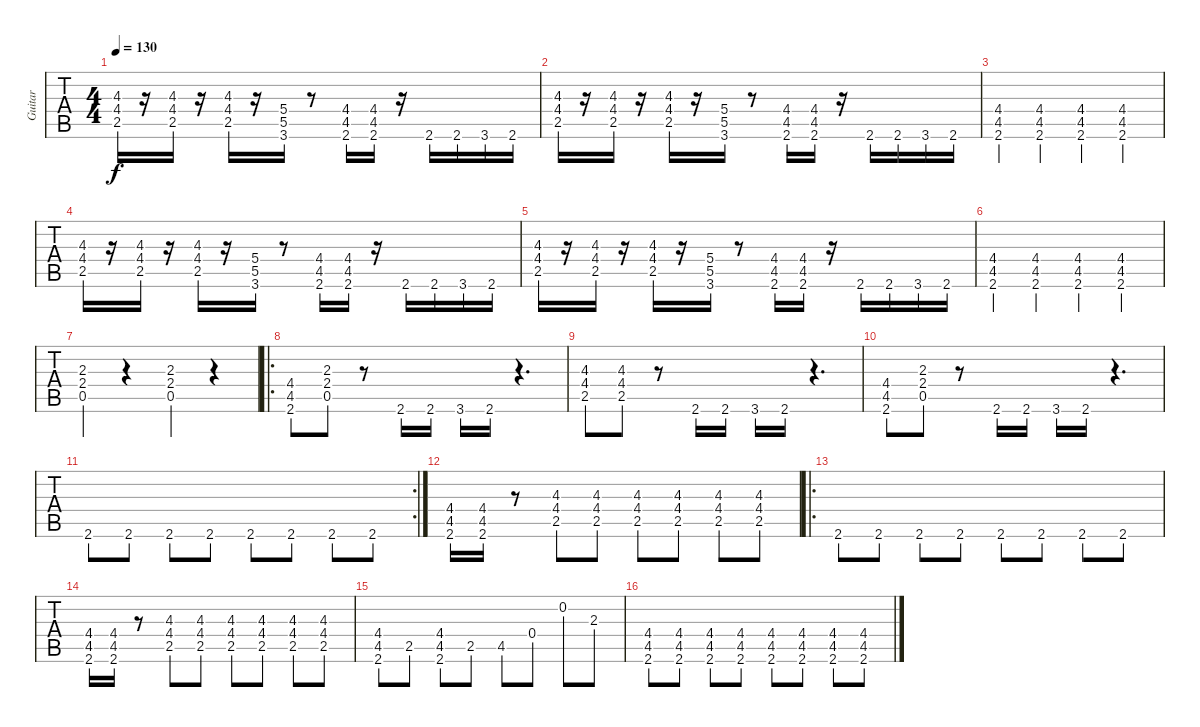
\track ("Guitar" "Guitar") {instrument overdrivenguitar}
\staff {tabs}
\tuning (D4 A3 F3 C3 G2 D2) {hide}
\ts (4 4)
\tempo 130
\clef g2
\ks c
(4.3 4.4 2.5).16{dy f} r.16 (4.3 4.4 2.5).16 r.16 (4.3 4.4 2.5).16 r.16 (5.4 5.5 3.6).16 r.8 (4.4 4.5 2.6).16 (4.4 4.5 2.6).16 r.16 2.6.16 2.6.16 3.6.16 2.6.16 |
(4.3 4.4 2.5).16 r.16 (4.3 4.4 2.5).16 r.16 (4.3 4.4 2.5).16 r.16 (5.4 5.5 3.6).16 r.8 (4.4 4.5 2.6).16 (4.4 4.5 2.6).16 r.16 2.6.16 2.6.16 3.6.16 2.6.16 |
(4.4 4.5 2.6).4 (4.4 4.5 2.6).4 (4.4 4.5 2.6).4 (4.4 4.5 2.6).4 |
(4.3 4.4 2.5).16 r.16 (4.3 4.4 2.5).16 r.16 (4.3 4.4 2.5).16 r.16 (5.4 5.5 3.6).16 r.8 (4.4 4.5 2.6).16 (4.4 4.5 2.6).16 r.16 2.6.16 2.6.16 3.6.16 2.6.16 |
(4.3 4.4 2.5).16 r.16 (4.3 4.4 2.5).16 r.16 (4.3 4.4 2.5).16 r.16 (5.4 5.5 3.6).16 r.8 (4.4 4.5 2.6).16 (4.4 4.5 2.6).16 r.16 2.6.16 2.6.16 3.6.16 2.6.16 |
(4.4 4.5 2.6).4 (4.4 4.5 2.6).4 (4.4 4.5 2.6).4 (4.4 4.5 2.6).4 |
(2.3 2.4 0.5).4 r.4 (2.3 2.4 0.5).4 r.4 |
\ro
(4.4 4.5 2.6).8 (2.3 2.4 0.5).8 r.8 2.6.16 2.6.16 3.6.16 2.6.16 r.4{d} |
(4.3 4.4 2.5).8 (4.3 4.4 2.5).8 r.8 2.6.16 2.6.16 3.6.16 2.6.16 r.4{d} |
(4.4 4.5 2.6).8 (2.3 2.4 0.5).8 r.8 2.6.16 2.6.16 3.6.16 2.6.16 r.4{d} |
\rc 2
2.6.8 2.6.8 2.6.8 2.6.8 2.6.8 2.6.8 2.6.8 2.6.8 |
(4.4 4.5 2.6).16 (4.4 4.5 2.6).16 r.8 (4.3 4.4 2.5).8 (4.3 4.4 2.5).8 (4.3 4.4 2.5).8 (4.3 4.4 2.5).8 (4.3 4.4 2.5).8 (4.3 4.4 2.5).8 |
\ro
2.6.8 2.6.8 2.6.8 2.6.8 2.6.8 2.6.8 2.6.8 2.6.8 |
(4.4 4.5 2.6).16 (4.4 4.5 2.6).16 r.8 (4.3 4.4 2.5).8 (4.3 4.4 2.5).8 (4.3 4.4 2.5).8 (4.3 4.4 2.5).8 (4.3 4.4 2.5).8 (4.3 4.4 2.5).8 |
(4.4 4.5 2.6).8 2.5.8 (4.4 4.5 2.6).8 2.5.8 4.5.8 0.4.8 0.2.8 2.3.8 |
(4.4 4.5 2.6).8 (4.4 4.5 2.6).8 (4.4 4.5 2.6).8 (4.4 4.5 2.6).8 (4.4 4.5 2.6).8 (4.4 4.5 2.6).8 (4.4 4.5 2.6).8 (4.4 4.5 2.6).8
